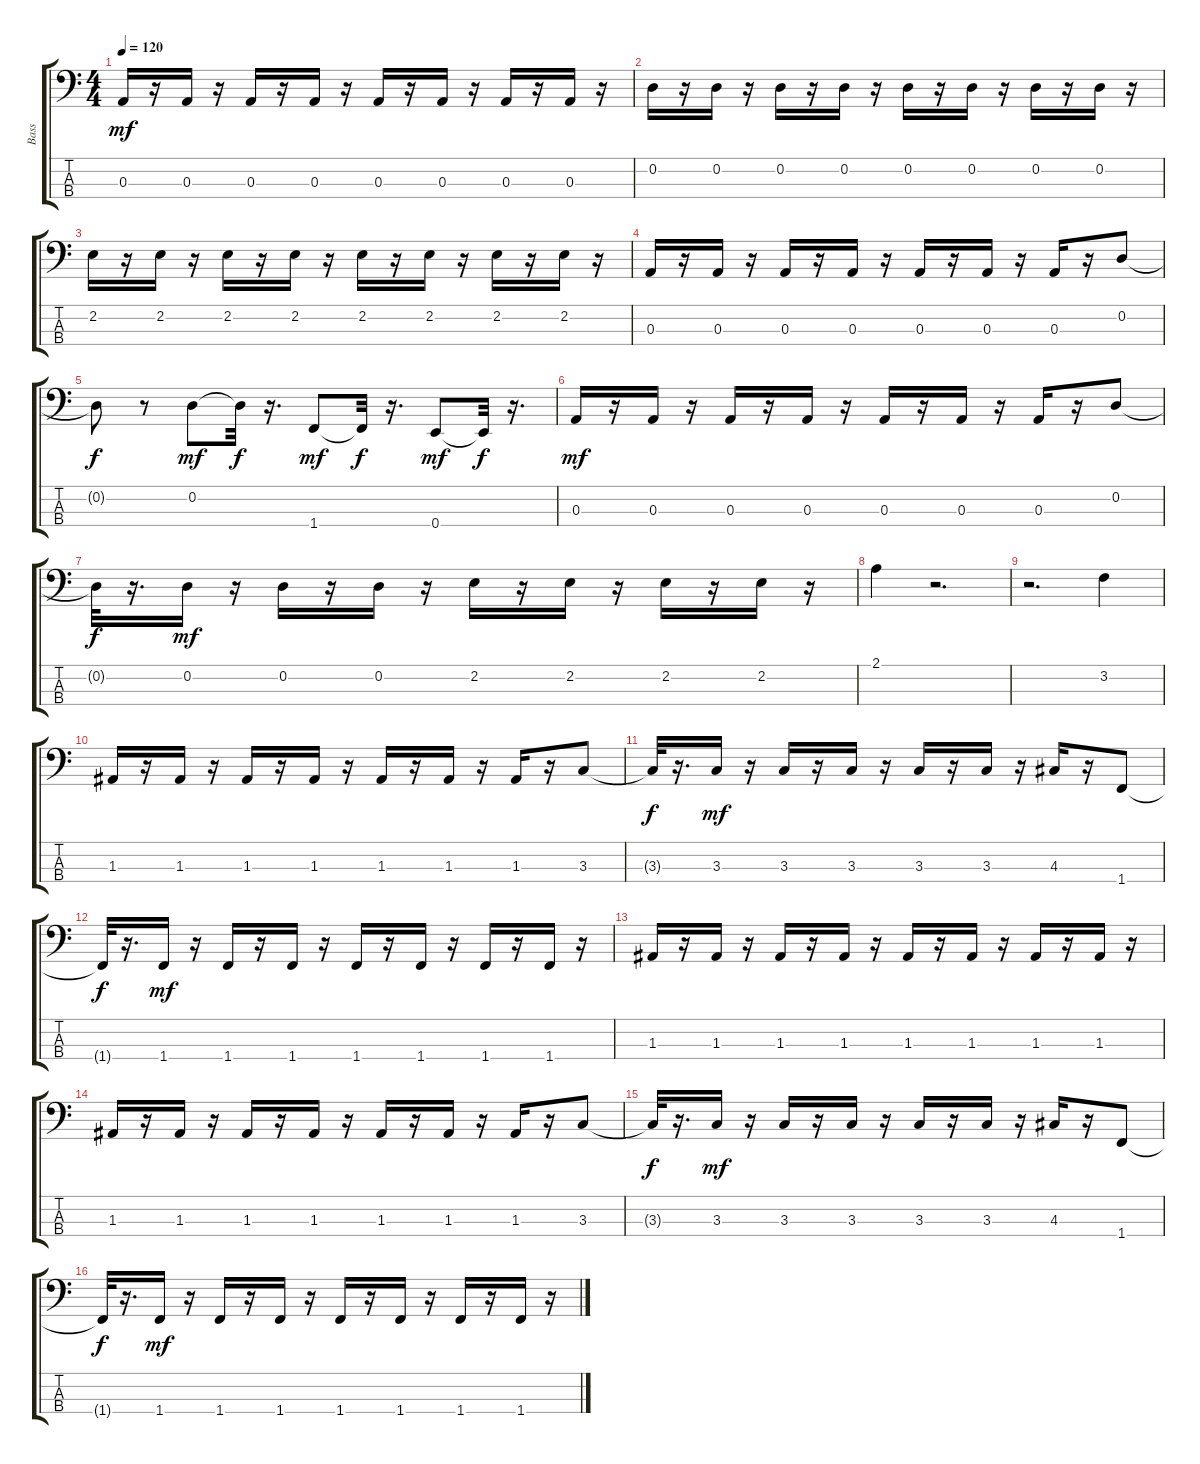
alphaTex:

\track ("Bass" "Bass") {instrument fretlessbass}
\staff {score tabs}
\tuning (G2 D2 A1 E1) {hide}
\ts (4 4)
\tempo 120
\clef f4
\ks c
0.3.16{dy mf} r.16 0.3.16 r.16 0.3.16 r.16 0.3.16 r.16 0.3.16 r.16 0.3.16 r.16 0.3.16 r.16 0.3.16 r.16 |
0.2.16 r.16 0.2.16 r.16 0.2.16 r.16 0.2.16 r.16 0.2.16 r.16 0.2.16 r.16 0.2.16 r.16 0.2.16 r.16 |
2.2.16 r.16 2.2.16 r.16 2.2.16 r.16 2.2.16 r.16 2.2.16 r.16 2.2.16 r.16 2.2.16 r.16 2.2.16 r.16 |
0.3.16 r.16 0.3.16 r.16 0.3.16 r.16 0.3.16 r.16 0.3.16 r.16 0.3.16 r.16 0.3.16 r.16 0.2.8 |
0.2{t}.8{dy f} r.8 0.2.8{dy mf} 0.2{t}.32{dy f} r.16{d} 1.4.8{dy mf} 1.4{t}.32{dy f} r.16{d} 0.4.8{dy mf} 0.4{t}.32{dy f} r.16{d} |
0.3.16{dy mf} r.16 0.3.16 r.16 0.3.16 r.16 0.3.16 r.16 0.3.16 r.16 0.3.16 r.16 0.3.16 r.16 0.2.8 |
0.2{t}.32{dy f} r.16{d} 0.2.16{dy mf} r.16 0.2.16 r.16 0.2.16 r.16 2.2.16 r.16 2.2.16 r.16 2.2.16 r.16 2.2.16 r.16 |
2.1.4 r.2{d} |
r.2{d} 3.2.4 |
1.3.16 r.16 1.3.16 r.16 1.3.16 r.16 1.3.16 r.16 1.3.16 r.16 1.3.16 r.16 1.3.16 r.16 3.3.8 |
3.3{t}.32{dy f} r.16{d} 3.3.16{dy mf} r.16 3.3.16 r.16 3.3.16 r.16 3.3.16 r.16 3.3.16 r.16 4.3.16 r.16 1.4.8 |
1.4{t}.32{dy f} r.16{d} 1.4.16{dy mf} r.16 1.4.16 r.16 1.4.16 r.16 1.4.16 r.16 1.4.16 r.16 1.4.16 r.16 1.4.16 r.16 |
1.3.16 r.16 1.3.16 r.16 1.3.16 r.16 1.3.16 r.16 1.3.16 r.16 1.3.16 r.16 1.3.16 r.16 1.3.16 r.16 |
1.3.16 r.16 1.3.16 r.16 1.3.16 r.16 1.3.16 r.16 1.3.16 r.16 1.3.16 r.16 1.3.16 r.16 3.3.8 |
3.3{t}.32{dy f} r.16{d} 3.3.16{dy mf} r.16 3.3.16 r.16 3.3.16 r.16 3.3.16 r.16 3.3.16 r.16 4.3.16 r.16 1.4.8 |
1.4{t}.32{dy f} r.16{d} 1.4.16{dy mf} r.16 1.4.16 r.16 1.4.16 r.16 1.4.16 r.16 1.4.16 r.16 1.4.16 r.16 1.4.16 r.16
